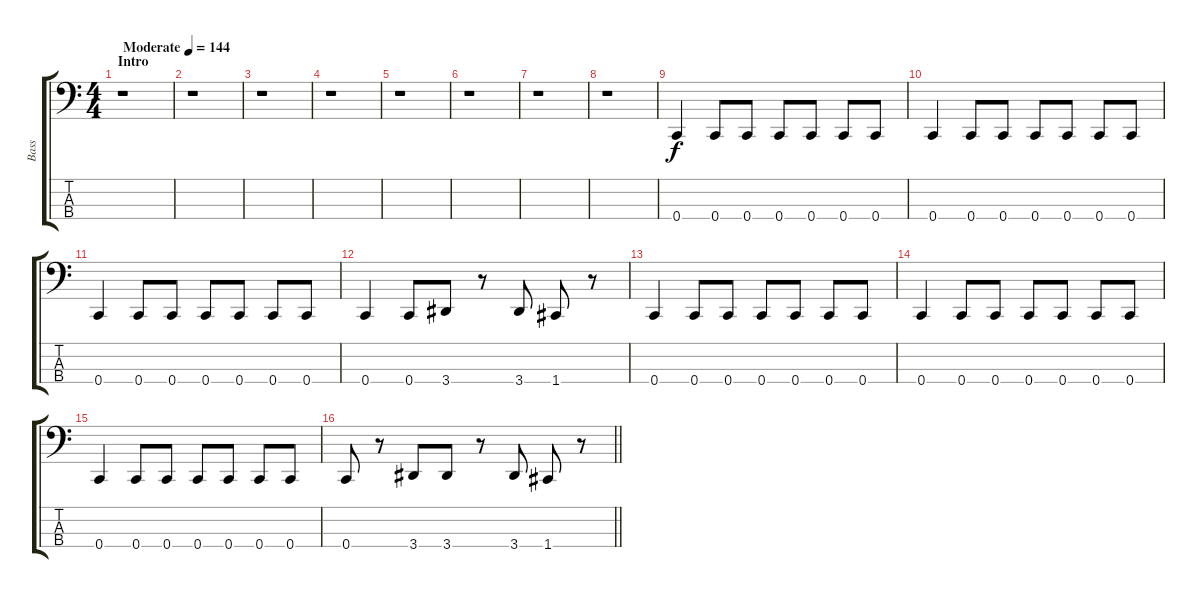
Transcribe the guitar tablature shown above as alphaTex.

\track ("Bass" "Bass") {instrument electricbassfinger}
\staff {score tabs}
\tuning (F2 C2 G1 C1) {hide}
\ts (4 4)
\section ("" "Intro")
\tempo (144 "Moderate")
\clef f4
\ks c
r.1{dy f instrument electricbassfinger} |
r.1 |
r.1 |
r.1 |
r.1 |
r.1 |
r.1 |
r.1 |
0.4.4 0.4.8 0.4.8 0.4.8 0.4.8 0.4.8 0.4.8 |
0.4.4 0.4.8 0.4.8 0.4.8 0.4.8 0.4.8 0.4.8 |
0.4.4 0.4.8 0.4.8 0.4.8 0.4.8 0.4.8 0.4.8 |
0.4.4 0.4.8 3.4.8 r.8 3.4.8 1.4.8 r.8 |
0.4.4 0.4.8 0.4.8 0.4.8 0.4.8 0.4.8 0.4.8 |
0.4.4 0.4.8 0.4.8 0.4.8 0.4.8 0.4.8 0.4.8 |
0.4.4 0.4.8 0.4.8 0.4.8 0.4.8 0.4.8 0.4.8 |
\barLineRight lightlight
0.4.8 r.8 3.4.8 3.4.8 r.8 3.4.8 1.4.8 r.8
